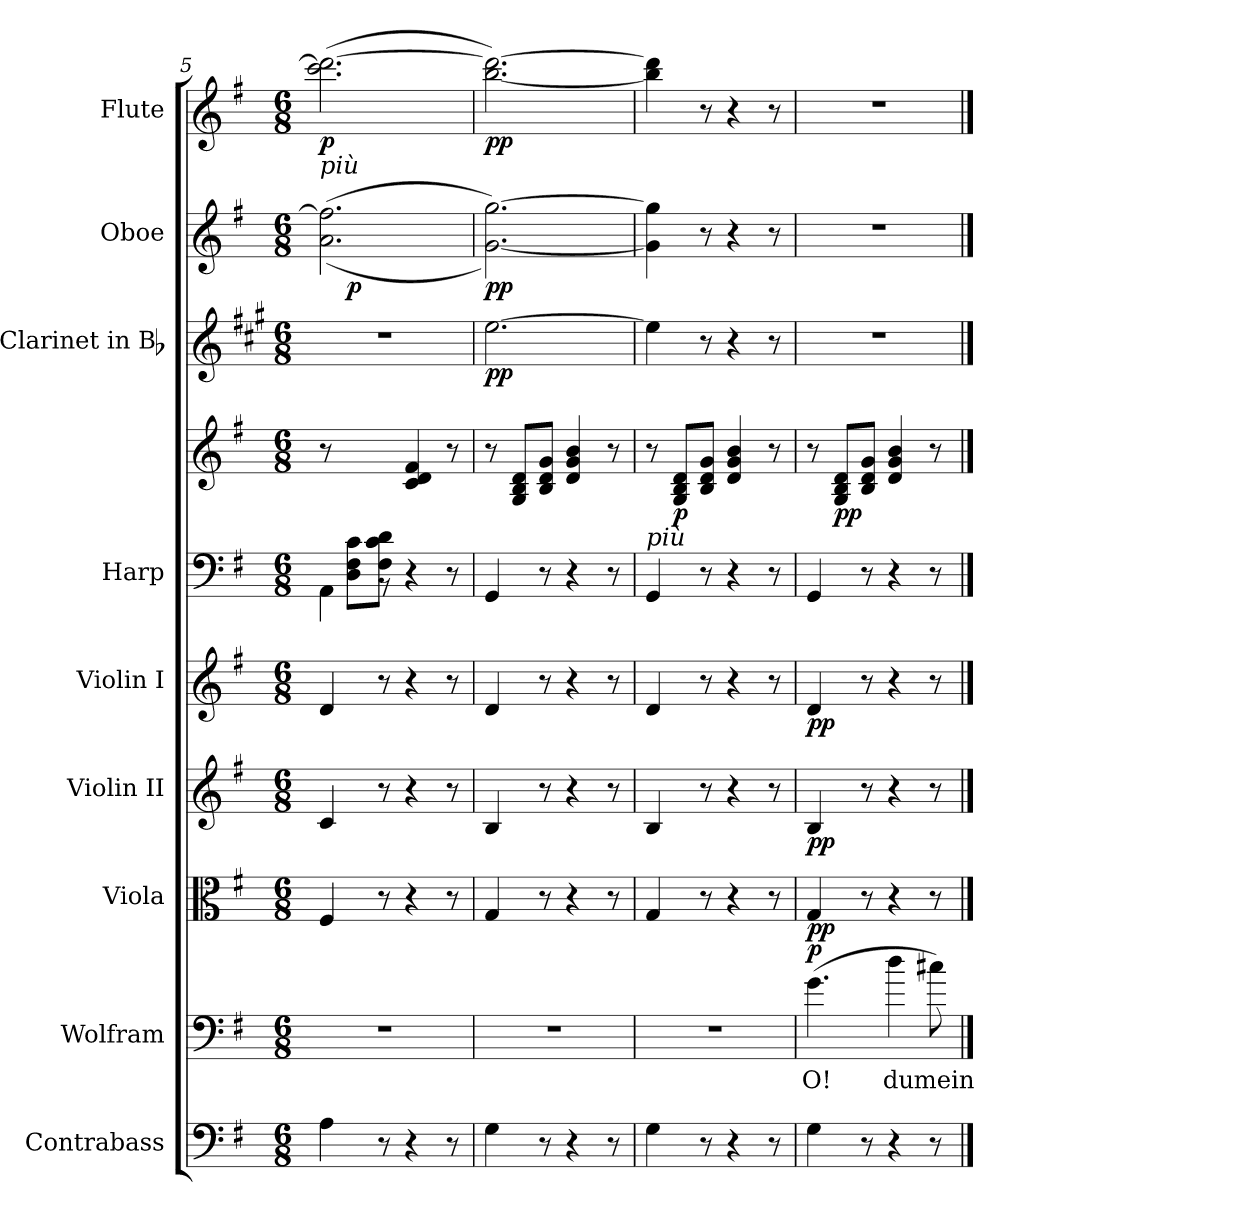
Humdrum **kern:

**kern	**kern	**text	**dynam	**kern	**dynam	**kern	**dynam	**kern	**dynam	**kern	**kern	**dynam	**kern	**dynam	**kern	**dynam	**kern	**dynam
*part9	*part8	*part8	*part8	*part7	*part7	*part6	*part6	*part5	*part5	*part4	*part4	*part4	*part3	*part3	*part2	*part2	*part1	*part1
*staff10	*staff9	*staff9	*staff9	*staff8	*staff8	*staff7	*staff7	*staff6	*staff6	*staff5	*staff4	*staff4/5	*staff3	*staff3	*staff2	*staff2	*staff1	*staff1
*I"Contrabass	*I"Wolfram	*	*	*I"Viola	*	*I"Violin II	*	*I"Violin I	*	*I"Harp	*	*	*I"Clarinet in Bb	*	*I"Oboe	*	*I"Flute	*
*I'Cb.	*I'W.	*	*	*I'Vla.	*	*I'Vln. II	*	*I'Vln. I	*	*I'Hp.	*	*	*	*	*I'Ob.	*	*I'Fl.	*
*clefF4	*clefF4	*	*	*clefC3	*	*clefG2	*	*clefG2	*	*clefF4	*clefG2	*	*clefG2	*	*clefG2	*	*clefG2	*
*ITrd7c12	*ITrd7c12	*	*	*	*	*	*	*	*	*	*	*	*ITrd1c2	*	*	*	*	*
*k[f#]	*k[f#]	*	*	*k[f#]	*	*k[f#]	*	*k[f#]	*	*k[f#]	*k[f#]	*	*k[f#]	*	*k[f#]	*	*k[f#]	*
*G:	*G:	*	*	*G:	*	*G:	*	*G:	*	*G:	*G:	*	*G:	*	*G:	*	*G:	*
*M6/8	*M6/8	*	*	*M6/8	*	*M6/8	*	*M6/8	*	*M6/8	*M6/8	*	*M6/8	*	*M6/8	*	*M6/8	*
=5	=5	=5	=5	=5	=5	=5	=5	=5	=5	=5	=5	=5	=5	=5	=5	=5	=5	=5
*	*	*	*	*	*	*	*	*	*	*^	*	*	*	*	*	*	*	*
!	!	!	!	!	!	!	!	!	!	!	!	!	!	!	!	!	!	!LO:TX:b:i:t=più	!
!	!	!	!	!	!	!	!	!	!	!	!	!	!	!	!	!LO:TX:b:i:t=più	!	!	!
!	!	!	!	!	!	!	!	!	!	!	!	!	!	!	!	!	!	!	!LO:DY:b
*	*	*	*	*	*	*	*	*	*	*	*	*	*	*	*	*^	*	*	*
4AA\	2.r	.	.	4F#/	.	4c/	.	4d/	.	8ryy	4AA\	8r	.	2.r	.	((>2.a\ 2.ff#\]	8ryy	.	(2.ccc\ 2.ddd\_	p
!	!	!	!	!	!	!	!	!	!	!	!	!	!	!	!	!	!	!LO:DY:b	!	!
.	.	.	.	.	.	.	.	.	.	8D\ 8F#\ 8c\L	.	4ryy	.	.	.	.	2ryy	p	.	.
8r	.	.	.	8r	.	8r	.	8r	.	8F#\ 8c\ 8d\J	8rBB	.	.	.	.	.	.	.	.	.
4r	.	.	.	4r	.	4r	.	4r	.	4.ryy	4r	4c/ 4d/ 4f#/	.	.	.	.	.	.	.	.
8r	.	.	.	8r	.	8r	.	8r	.	.	8r	8r	.	.	.	.	8ryy	.	.	.
=6	=6	=6	=6	=6	=6	=6	=6	=6	=6	=6	=6	=6	=6	=6	=6	=6	=6	=6	=6	=6
!	!	!	!	!	!	!	!	!	!	!	!	!	!	!	!LO:DY:b	!	!	!LO:DY:b	!	!LO:DY:b
*	*	*	*	*	*	*	*	*	*	*v	*v	*	*	*	*	*v	*v	*	*	*
4GG\	2.r	.	.	4G/	.	4B/	.	4d/	.	4GG/	8r	.	[2.dd\	pp	[2.g\ [2.gg\))	pp	[2.bb\ 2.ddd\_)	pp
.	.	.	.	.	.	.	.	.	.	.	8G/ 8B/ 8d/L	.	.	.	.	.	.	.
8r	.	.	.	8r	.	8r	.	8r	.	8r	8B/ 8d/ 8g/J	.	.	.	.	.	.	.
4r	.	.	.	4r	.	4r	.	4r	.	4r	4d/ 4g/ 4b/	.	.	.	.	.	.	.
8r	.	.	.	8r	.	8r	.	8r	.	8r	8r	.	.	.	.	.	.	.
=7	=7	=7	=7	=7	=7	=7	=7	=7	=7	=7	=7	=7	=7	=7	=7	=7	=7	=7
!	!	!	!	!	!	!	!	!	!	!	!LO:TX:b:i:t=più	!	!	!	!	!	!	!
4GG\	2.r	.	.	4G/	.	4B/	.	4d/	.	4GG/	8r	.	4dd\]	.	4g\] 4gg\]	.	4bb\] 4ddd\]	.
!	!	!	!	!	!	!	!	!	!	!	!	!LO:DY:b	!	!	!	!	!	!
.	.	.	.	.	.	.	.	.	.	.	8G/ 8B/ 8d/L	p	.	.	.	.	.	.
8r	.	.	.	8r	.	8r	.	8r	.	8r	8B/ 8d/ 8g/J	.	8r	.	8r	.	8r	.
4r	.	.	.	4r	.	4r	.	4r	.	4r	4d/ 4g/ 4b/	.	4r	.	4r	.	4r	.
8r	.	.	.	8r	.	8r	.	8r	.	8r	8r	.	8r	.	8r	.	8r	.
=8	=8	=8	=8	=8	=8	=8	=8	=8	=8	=8	=8	=8	=8	=8	=8	=8	=8	=8
!	!	!LO:LY:b	!LO:DY:a	!	!LO:DY:b	!	!LO:DY:b	!	!LO:DY:b	!	!	!	!	!	!	!	!	!
4GG\	(>4.G\	O!	p	4G/	pp	4B/	pp	4d/	pp	4GG/	8r	.	2.r	.	2.r	.	2.r	.
!	!	!	!	!	!	!	!	!	!	!	!	!LO:DY:b	!	!	!	!	!	!
.	.	.	.	.	.	.	.	.	.	.	8G/ 8B/ 8d/L	pp	.	.	.	.	.	.
8r	.	.	.	8r	.	8r	.	8r	.	8r	8B/ 8d/ 8g/J	.	.	.	.	.	.	.
!	!	!LO:LY:b	!	!	!	!	!	!	!	!	!	!	!	!	!	!	!	!
4r	4d\	du	.	4r	.	4r	.	4r	.	4r	4d/ 4g/ 4b/	.	.	.	.	.	.	.
!	!	!LO:LY:b	!	!	!	!	!	!	!	!	!	!	!	!	!	!	!	!
8r	8c#X\)	mein	.	8r	.	8r	.	8r	.	8r	8r	.	.	.	.	.	.	.
==	==	==	==	==	==	==	==	==	==	==	==	==	==	==	==	==	==	==
*-	*-	*-	*-	*-	*-	*-	*-	*-	*-	*-	*-	*-	*-	*-	*-	*-	*-	*-
